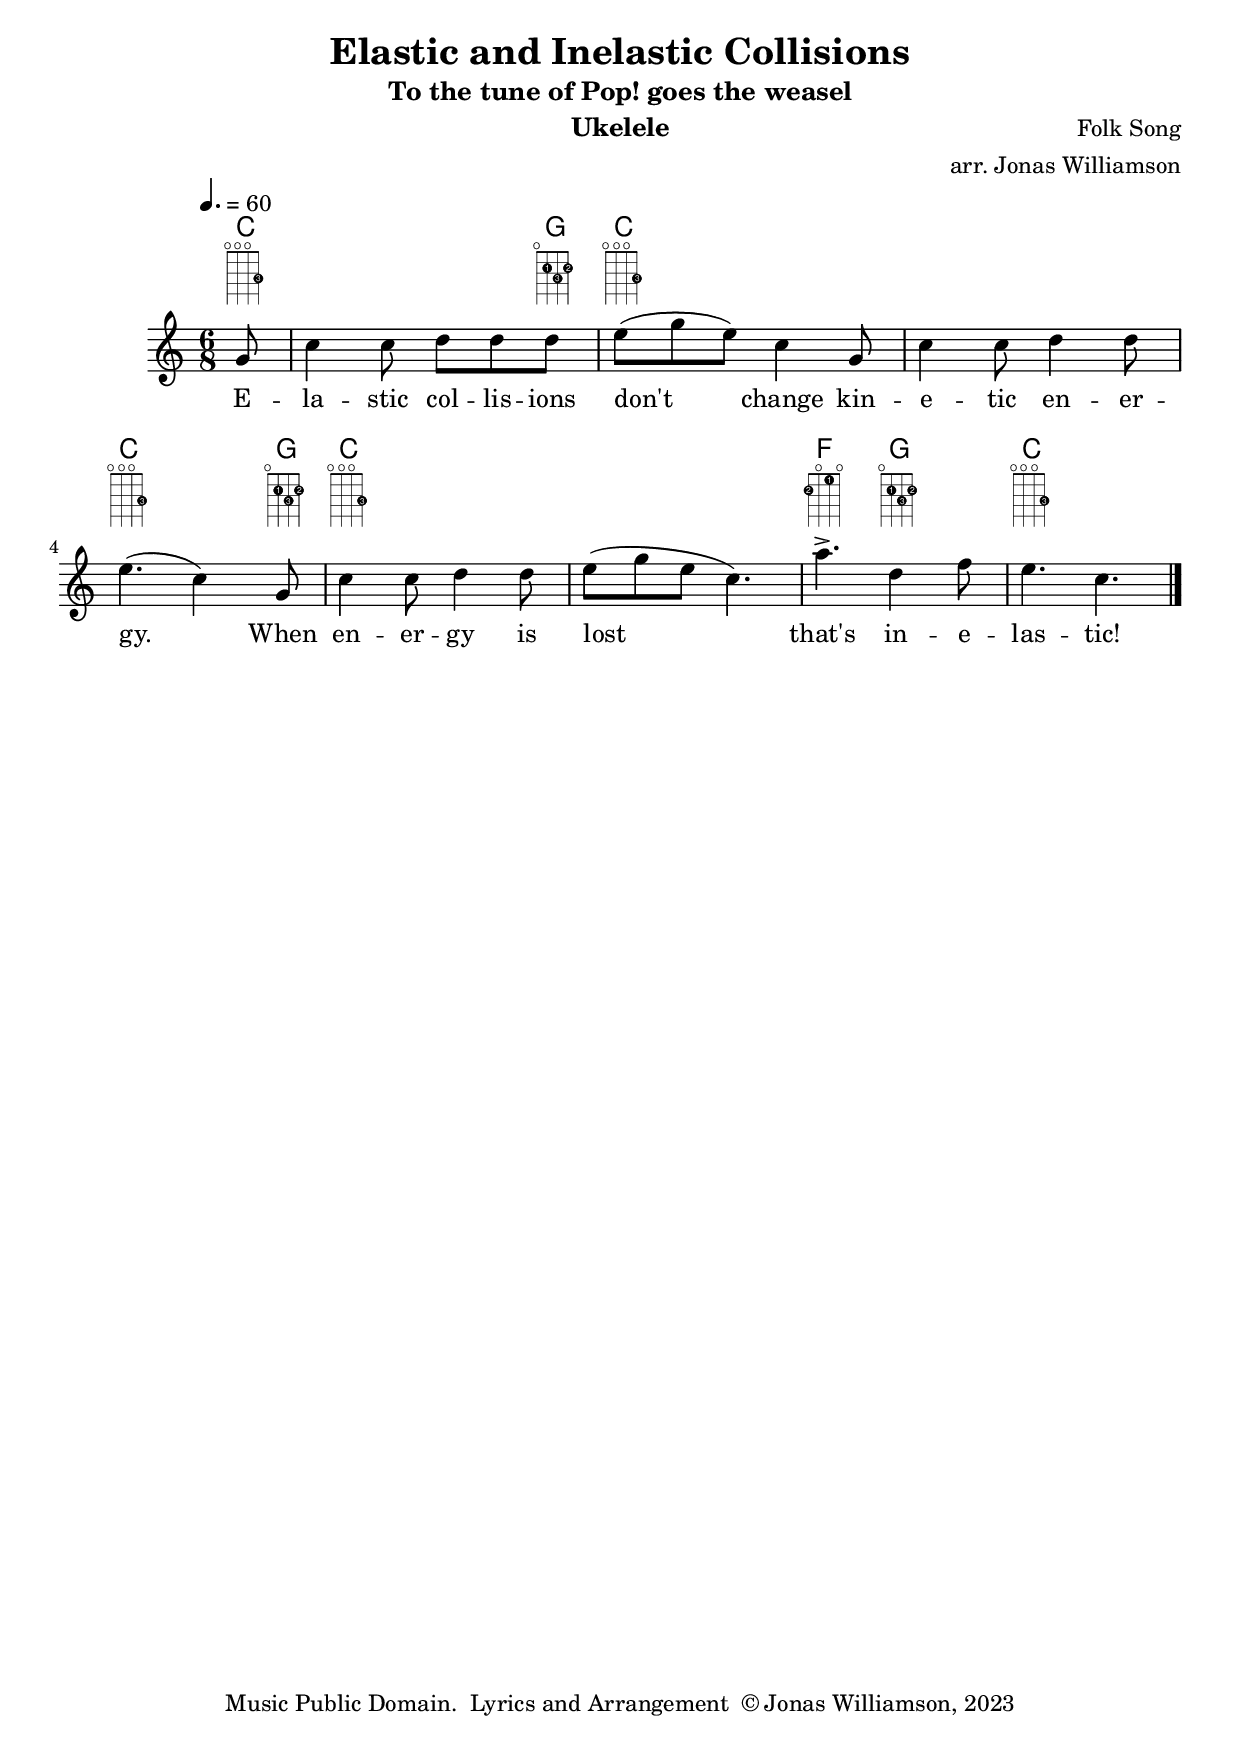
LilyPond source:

\version "2.19.83"
\include "predefined-ukulele-fretboards.ly"
\header {
       title = "Elastic and Inelastic Collisions"
       subtitle = "To the tune of Pop! goes the weasel"
       composer = "Folk Song"
       instrument = "Ukelele"
       arranger = "arr. Jonas Williamson"
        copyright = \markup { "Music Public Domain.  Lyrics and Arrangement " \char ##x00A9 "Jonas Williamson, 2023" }
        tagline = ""}


     global = {
        \time 6/8
	\tempo 4.=60
	
}
     

	
    myChords = \chordmode { \set Staff.midiInstrument = "banjo" \set chordChanges = ##t
      \partial 8 c8
      c2 ~ c8 g8
      c2.
      c2.
      c2 ~ c8 g8
      c2. 
      c2.
      f4.
      g4.
      c2.
      
       
       
 
    }
    
    fretBoards = {  \set Staff.stringTunings = #ukulele-tuning
        \override FretBoard.fret-diagram-details.finger-code = #'in-dot
        \myChords}

     vocals =  \relative c'' { \set Staff.midiInstrument = "banjo"
        \key c\major 
      \partial 8 g8
      c4 c8 d8 d8 d8
      e8 (g8 e8) c4 g8
      c4 c8 d4 d8 
      e4. ( c4 ) g8 
      c4 c8 d4 d8
      e8 ( g8 e8 c4.)
      a'4.-> d,4 f8 
      e4. c4. 
      
        
        
        
 
    
        \bar "|."
    
  }
 

         
    

	\addlyrics {E -- la -- stic col -- lis -- ions don't change kin -- e -- tic en -- er -- gy. When en -- er -- gy  is  lost that's in -- e -- las -- tic! }



     \score {
         
        \new StaffGroup <<
           \new ChordNames \myChords 
           \new FretBoards \fretBoards
           \new Staff << \global \vocals >>


     >>
     \layout {\context {
      \Score
      \override SpacingSpanner.base-shortest-duration = #(ly:make-moment 1/16)
      \override VerticalAxisGroup
              .default-staff-staff-spacing
              .basic-distance = #200
}
    \context {
    \Staff
    \override VerticalAxisGroup
              .default-staff-staff-spacing
              .basic-distance = 200
  }
  }


        \midi { \tempo 4=90}
     }  
